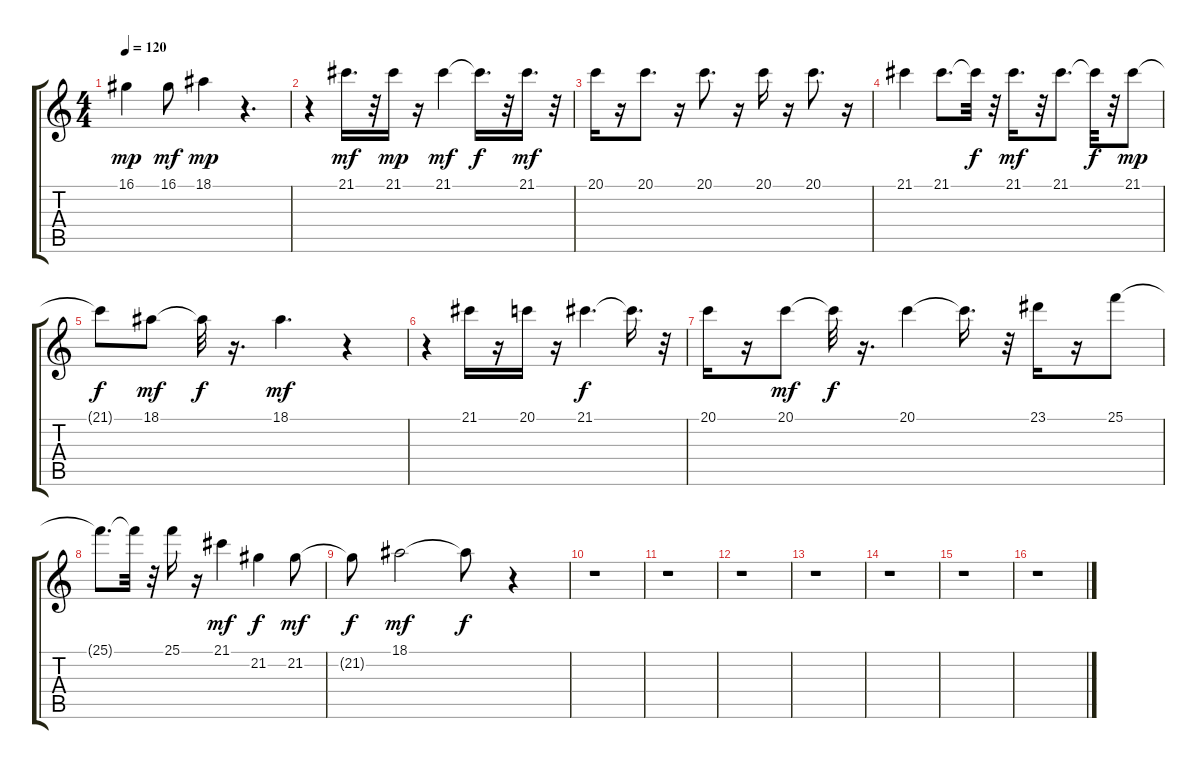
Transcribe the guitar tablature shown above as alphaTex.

\track "" {instrument voiceoohs}
\staff {score tabs}
\tuning (E4 B3 G3 D3 A2 E2) {hide}
\ts (4 4)
\tempo 120
\clef g2
\ks c
16.1.4{dy mp} 16.1.8{dy mf} 18.1.4{dy mp} r.4{d} |
r.4 21.1.16{d dy mf} r.32 21.1.16{dy mp} r.16 21.1.4{dy mf} 21.1{t}.16{d dy f} r.32 21.1.16{d dy mf} r.32 |
20.1.16 r.16 20.1.8{d} r.16 20.1.8{d} r.16 20.1.16 r.16 20.1.8{d} r.16 |
21.1.4 21.1.8{d} 21.1{t}.32{dy f} r.32 21.1.16{d dy mf} r.32 21.1.8{d} 21.1{t}.32{dy f} r.32 21.1.8{dy mp} |
21.1{t}.8{dy f} 18.1.8{dy mf} 18.1{t}.32{dy f} r.16{d} 18.1.4{d dy mf} r.4 |
r.4 21.1.16 r.16 20.1.16 r.16 21.1.4{d dy f} 21.1{t}.16{d} r.32 |
20.1.16 r.16 20.1.8{dy mf} 20.1{t}.32{dy f} r.16{d} 20.1.4 20.1{t}.16{d} r.32 23.1.16 r.16 25.1.8 |
25.1{t}.8{d} 25.1{t}.32 r.32 25.1.16 r.16 21.1.4{dy mf} 21.2.4{dy f} 21.2.8{dy mf} |
21.2{t}.8{dy f} 18.1.2{dy mf} 18.1{t}.8{dy f} r.4 |
r.1 |
r.1 |
r.1 |
r.1 |
r.1 |
r.1 |
r.1
